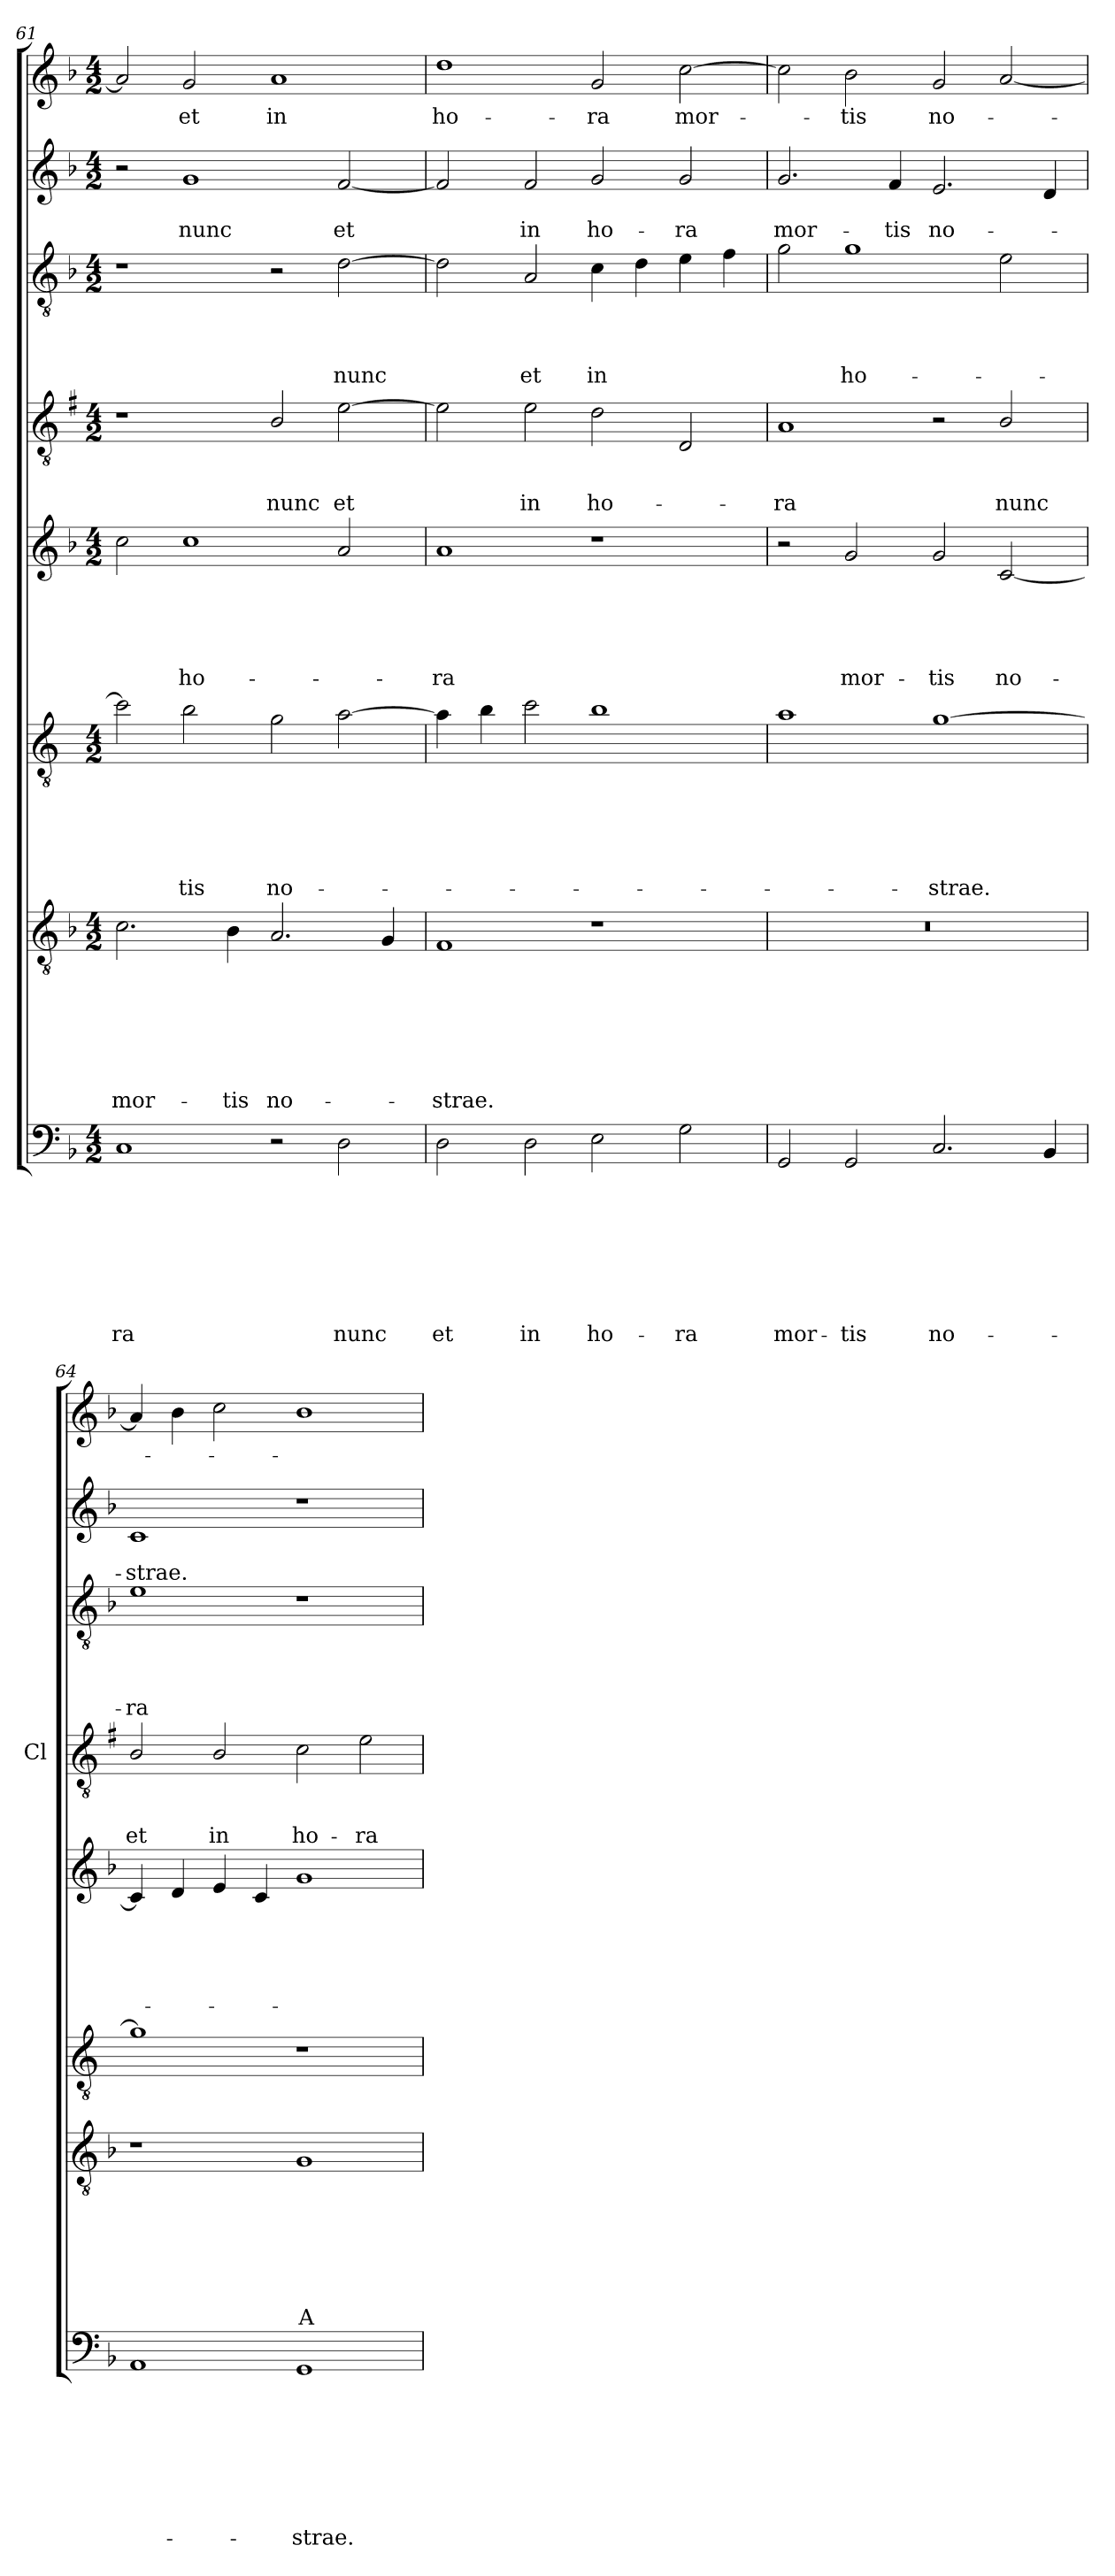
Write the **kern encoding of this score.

**kern	**text	**text	**text	**text	**text	**text	**text	**text	**kern	**text	**text	**text	**text	**text	**text	**text	**kern	**text	**text	**text	**text	**text	**text	**kern	**text	**text	**text	**text	**text	**kern	**text	**text	**text	**kern	**text	**text	**text	**text	**kern	**text	**text	**kern	**text
*part8	*part8	*part8	*part8	*part8	*part8	*part8	*part8	*part8	*part7	*part7	*part7	*part7	*part7	*part7	*part7	*part7	*part6	*part6	*part6	*part6	*part6	*part6	*part6	*part5	*part5	*part5	*part5	*part5	*part5	*part4	*part4	*part4	*part4	*part3	*part3	*part3	*part3	*part3	*part2	*part2	*part2	*part1	*part1
*staff8	*staff8	*staff8	*staff8	*staff8	*staff8	*staff8	*staff8	*staff8	*staff7	*staff7	*staff7	*staff7	*staff7	*staff7	*staff7	*staff7	*staff6	*staff6	*staff6	*staff6	*staff6	*staff6	*staff6	*staff5	*staff5	*staff5	*staff5	*staff5	*staff5	*staff4	*staff4	*staff4	*staff4	*staff3	*staff3	*staff3	*staff3	*staff3	*staff2	*staff2	*staff2	*staff1	*staff1
*	*	*	*	*	*	*	*	*	*	*	*	*	*	*	*	*	*	*	*	*	*	*	*	*	*	*	*	*	*	*I'Cl	*	*	*	*	*	*	*	*	*	*	*	*	*
*clefF4	*	*	*	*	*	*	*	*	*clefGv2	*	*	*	*	*	*	*	*clefGv2	*	*	*	*	*	*	*clefG2	*	*	*	*	*	*clefGv2	*	*	*	*clefGv2	*	*	*	*	*clefG2	*	*	*clefG2	*
*	*	*	*	*	*	*	*	*	*	*	*	*	*	*	*	*	*ITrd4c7	*	*	*	*	*	*	*	*	*	*	*	*	*ITrd1c2	*	*	*	*	*	*	*	*	*	*	*	*	*
*k[b-]	*	*	*	*	*	*	*	*	*k[b-]	*	*	*	*	*	*	*	*k[b-]	*	*	*	*	*	*	*k[b-]	*	*	*	*	*	*k[b-]	*	*	*	*k[b-]	*	*	*	*	*k[b-]	*	*	*k[b-]	*
*F:	*	*	*	*	*	*	*	*	*F:	*	*	*	*	*	*	*	*F:	*	*	*	*	*	*	*F:	*	*	*	*	*	*F:	*	*	*	*F:	*	*	*	*	*F:	*	*	*F:	*
*M4/2	*	*	*	*	*	*	*	*	*M4/2	*	*	*	*	*	*	*	*M4/2	*	*	*	*	*	*	*M4/2	*	*	*	*	*	*M4/2	*	*	*	*M4/2	*	*	*	*	*M4/2	*	*	*M4/2	*
=61	=61	=61	=61	=61	=61	=61	=61	=61	=61	=61	=61	=61	=61	=61	=61	=61	=61	=61	=61	=61	=61	=61	=61	=61	=61	=61	=61	=61	=61	=61	=61	=61	=61	=61	=61	=61	=61	=61	=61	=61	=61	=61	=61
!	!	!	!	!	!	!	!	!LO:LY:b	!	!	!	!	!	!	!	!LO:LY:b	!	!	!	!	!	!	!	!	!	!	!	!	!	!	!	!	!	!	!	!	!	!	!	!	!	!	!
1C	.	.	.	.	.	.	.	-ra	2.c\	.	.	.	.	.	.	mor-	2f\]	.	.	.	.	.	.	2cc\	.	.	.	.	.	1r	.	.	.	1r	.	.	.	.	2r	.	.	2a/]	.
!	!	!	!	!	!	!	!	!	!	!	!	!	!	!	!	!	!	!	!	!	!	!	!LO:LY:b	!	!	!	!	!	!LO:LY:b	!	!	!	!	!	!	!	!	!	!	!	!LO:LY:b	!	!LO:LY:b
.	.	.	.	.	.	.	.	.	.	.	.	.	.	.	.	.	2e\	.	.	.	.	.	-tis	1cc	.	.	.	.	ho-	.	.	.	.	.	.	.	.	.	1g	.	nunc	2g/	et
!	!	!	!	!	!	!	!	!	!	!	!	!	!	!	!	!LO:LY:b	!	!	!	!	!	!	!	!	!	!	!	!	!	!	!	!	!	!	!	!	!	!	!	!	!	!	!
.	.	.	.	.	.	.	.	.	4B-\	.	.	.	.	.	.	-tis	.	.	.	.	.	.	.	.	.	.	.	.	.	.	.	.	.	.	.	.	.	.	.	.	.	.	.
!	!	!	!	!	!	!	!	!	!	!	!	!	!	!	!	!LO:LY:b	!	!	!	!	!	!	!LO:LY:b	!	!	!	!	!	!	!	!	!	!LO:LY:b	!	!	!	!	!	!	!	!	!	!LO:LY:b
2r	.	.	.	.	.	.	.	.	2.A/	.	.	.	.	.	.	no-	2c\	.	.	.	.	.	no-	.	.	.	.	.	.	2A/	.	.	nunc	2r	.	.	.	.	.	.	.	1a	in
!	!	!	!	!	!	!	!	!LO:LY:b	!	!	!	!	!	!	!	!	!	!	!	!	!	!	!	!	!	!	!	!	!	!	!	!	!LO:LY:b	!	!	!	!	!LO:LY:b	!	!	!LO:LY:b	!	!
2D\	.	.	.	.	.	.	.	nunc	.	.	.	.	.	.	.	.	[2d\	.	.	.	.	.	.	2a/	.	.	.	.	.	[2d\	.	.	et	[2d\	.	.	.	nunc	[2f/	.	et	.	.
.	.	.	.	.	.	.	.	.	4G/	.	.	.	.	.	.	.	.	.	.	.	.	.	.	.	.	.	.	.	.	.	.	.	.	.	.	.	.	.	.	.	.	.	.
=62	=62	=62	=62	=62	=62	=62	=62	=62	=62	=62	=62	=62	=62	=62	=62	=62	=62	=62	=62	=62	=62	=62	=62	=62	=62	=62	=62	=62	=62	=62	=62	=62	=62	=62	=62	=62	=62	=62	=62	=62	=62	=62	=62
!	!	!	!	!	!	!	!	!LO:LY:b	!	!	!	!	!	!	!	!LO:LY:b	!	!	!	!	!	!	!	!	!	!	!	!	!LO:LY:b	!	!	!	!	!	!	!	!	!	!	!	!	!	!LO:LY:b
2D\	.	.	.	.	.	.	.	et	1F	.	.	.	.	.	.	-strae.	4d\]	.	.	.	.	.	.	1a	.	.	.	.	-ra	2d\]	.	.	.	2d\]	.	.	.	.	2f/]	.	.	1dd	ho-
.	.	.	.	.	.	.	.	.	.	.	.	.	.	.	.	.	4e\	.	.	.	.	.	.	.	.	.	.	.	.	.	.	.	.	.	.	.	.	.	.	.	.	.	.
!	!	!	!	!	!	!	!	!LO:LY:b	!	!	!	!	!	!	!	!	!	!	!	!	!	!	!	!	!	!	!	!	!	!	!	!	!LO:LY:b	!	!	!	!	!LO:LY:b	!	!	!LO:LY:b	!	!
2D\	.	.	.	.	.	.	.	in	.	.	.	.	.	.	.	.	2f\	.	.	.	.	.	.	.	.	.	.	.	.	2d\	.	.	in	2A/	.	.	.	et	2f/	.	in	.	.
!	!	!	!	!	!	!	!	!LO:LY:b	!	!	!	!	!	!	!	!	!	!	!	!	!	!	!	!	!	!	!	!	!	!	!	!	!LO:LY:b	!	!	!	!	!LO:LY:b	!	!	!LO:LY:b	!	!LO:LY:b
2E\	.	.	.	.	.	.	.	ho-	1r	.	.	.	.	.	.	.	1e	.	.	.	.	.	.	1r	.	.	.	.	.	2c\	.	.	ho-	4c\	.	.	.	in	2g/	.	ho-	2g/	-ra
.	.	.	.	.	.	.	.	.	.	.	.	.	.	.	.	.	.	.	.	.	.	.	.	.	.	.	.	.	.	.	.	.	.	4d\	.	.	.	.	.	.	.	.	.
!	!	!	!	!	!	!	!	!LO:LY:b	!	!	!	!	!	!	!	!	!	!	!	!	!	!	!	!	!	!	!	!	!	!	!	!	!	!	!	!	!	!	!	!	!LO:LY:b	!	!LO:LY:b
2G\	.	.	.	.	.	.	.	-ra	.	.	.	.	.	.	.	.	.	.	.	.	.	.	.	.	.	.	.	.	.	2C/	.	.	.	4e\	.	.	.	.	2g/	.	-ra	[2cc\	mor-
.	.	.	.	.	.	.	.	.	.	.	.	.	.	.	.	.	.	.	.	.	.	.	.	.	.	.	.	.	.	.	.	.	.	4f\	.	.	.	.	.	.	.	.	.
=63	=63	=63	=63	=63	=63	=63	=63	=63	=63	=63	=63	=63	=63	=63	=63	=63	=63	=63	=63	=63	=63	=63	=63	=63	=63	=63	=63	=63	=63	=63	=63	=63	=63	=63	=63	=63	=63	=63	=63	=63	=63	=63	=63
!	!	!	!	!	!	!	!	!LO:LY:b	!	!	!	!	!	!	!	!	!	!	!	!	!	!	!	!	!	!	!	!	!	!	!	!	!LO:LY:b	!	!	!	!	!	!	!	!LO:LY:b	!	!
2GG/	.	.	.	.	.	.	.	mor-	0r	.	.	.	.	.	.	.	1d	.	.	.	.	.	.	2r	.	.	.	.	.	1G	.	.	-ra	2g\	.	.	.	.	2.g/	.	mor-	2cc\]	.
!	!	!	!	!	!	!	!	!LO:LY:b	!	!	!	!	!	!	!	!	!	!	!	!	!	!	!	!	!	!	!	!	!LO:LY:b	!	!	!	!	!	!	!	!	!LO:LY:b	!	!	!	!	!LO:LY:b
2GG/	.	.	.	.	.	.	.	-tis	.	.	.	.	.	.	.	.	.	.	.	.	.	.	.	2g/	.	.	.	.	mor-	.	.	.	.	1g	.	.	.	ho-	.	.	.	2b-\	-tis
!	!	!	!	!	!	!	!	!	!	!	!	!	!	!	!	!	!	!	!	!	!	!	!	!	!	!	!	!	!	!	!	!	!	!	!	!	!	!	!	!	!LO:LY:b	!	!
.	.	.	.	.	.	.	.	.	.	.	.	.	.	.	.	.	.	.	.	.	.	.	.	.	.	.	.	.	.	.	.	.	.	.	.	.	.	.	4f/	.	-tis	.	.
!	!	!	!	!	!	!	!	!LO:LY:b	!	!	!	!	!	!	!	!	!	!	!	!	!	!	!LO:LY:b	!	!	!	!	!	!LO:LY:b	!	!	!	!	!	!	!	!	!	!	!	!LO:LY:b	!	!LO:LY:b
2.C/	.	.	.	.	.	.	.	no-	.	.	.	.	.	.	.	.	[1c	.	.	.	.	.	-strae.	2g/	.	.	.	.	-tis	2r	.	.	.	.	.	.	.	.	2.e/	.	no-	2g/	no-
!	!	!	!	!	!	!	!	!	!	!	!	!	!	!	!	!	!	!	!	!	!	!	!	!	!	!	!	!	!LO:LY:b	!	!	!	!LO:LY:b	!	!	!	!	!	!	!	!	!	!
.	.	.	.	.	.	.	.	.	.	.	.	.	.	.	.	.	.	.	.	.	.	.	.	[2c/	.	.	.	.	no-	2A/	.	.	nunc	2e\	.	.	.	.	.	.	.	[2a/	.
4BB-/	.	.	.	.	.	.	.	.	.	.	.	.	.	.	.	.	.	.	.	.	.	.	.	.	.	.	.	.	.	.	.	.	.	.	.	.	.	.	4d/	.	.	.	.
=64	=64	=64	=64	=64	=64	=64	=64	=64	=64	=64	=64	=64	=64	=64	=64	=64	=64	=64	=64	=64	=64	=64	=64	=64	=64	=64	=64	=64	=64	=64	=64	=64	=64	=64	=64	=64	=64	=64	=64	=64	=64	=64	=64
!	!	!	!	!	!	!	!	!	!	!	!	!	!	!	!	!	!	!	!	!	!	!	!	!	!	!	!	!	!	!	!	!	!LO:LY:b	!	!	!	!	!LO:LY:b	!	!	!LO:LY:b	!	!
1AA	.	.	.	.	.	.	.	.	1r	.	.	.	.	.	.	.	1c]	.	.	.	.	.	.	4c/]	.	.	.	.	.	2A/	.	.	et	1e	.	.	.	-ra	1c	.	-strae.	4a/]	.
.	.	.	.	.	.	.	.	.	.	.	.	.	.	.	.	.	.	.	.	.	.	.	.	4d/	.	.	.	.	.	.	.	.	.	.	.	.	.	.	.	.	.	4b-\	.
!	!	!	!	!	!	!	!	!	!	!	!	!	!	!	!	!	!	!	!	!	!	!	!	!	!	!	!	!	!	!	!	!	!LO:LY:b	!	!	!	!	!	!	!	!	!	!
.	.	.	.	.	.	.	.	.	.	.	.	.	.	.	.	.	.	.	.	.	.	.	.	4e/	.	.	.	.	.	2A/	.	.	in	.	.	.	.	.	.	.	.	2cc\	.
.	.	.	.	.	.	.	.	.	.	.	.	.	.	.	.	.	.	.	.	.	.	.	.	4c/	.	.	.	.	.	.	.	.	.	.	.	.	.	.	.	.	.	.	.
!	!	!	!	!	!	!	!	!LO:LY:b	!	!	!	!	!	!	!	!LO:LY:b	!	!	!	!	!	!	!	!	!	!	!	!	!	!	!	!	!LO:LY:b	!	!	!	!	!	!	!	!	!	!
1GG	.	.	.	.	.	.	.	-strae.	1G	.	.	.	.	.	.	A-	1r	.	.	.	.	.	.	1g	.	.	.	.	.	2B-\	.	.	ho-	1r	.	.	.	.	1r	.	.	1b-	.
!	!	!	!	!	!	!	!	!	!	!	!	!	!	!	!	!	!	!	!	!	!	!	!	!	!	!	!	!	!	!	!	!	!LO:LY:b	!	!	!	!	!	!	!	!	!	!
.	.	.	.	.	.	.	.	.	.	.	.	.	.	.	.	.	.	.	.	.	.	.	.	.	.	.	.	.	.	2d\	.	.	-ra	.	.	.	.	.	.	.	.	.	.
=	=	=	=	=	=	=	=	=	=	=	=	=	=	=	=	=	=	=	=	=	=	=	=	=	=	=	=	=	=	=	=	=	=	=	=	=	=	=	=	=	=	=	=
*-	*-	*-	*-	*-	*-	*-	*-	*-	*-	*-	*-	*-	*-	*-	*-	*-	*-	*-	*-	*-	*-	*-	*-	*-	*-	*-	*-	*-	*-	*-	*-	*-	*-	*-	*-	*-	*-	*-	*-	*-	*-	*-	*-
